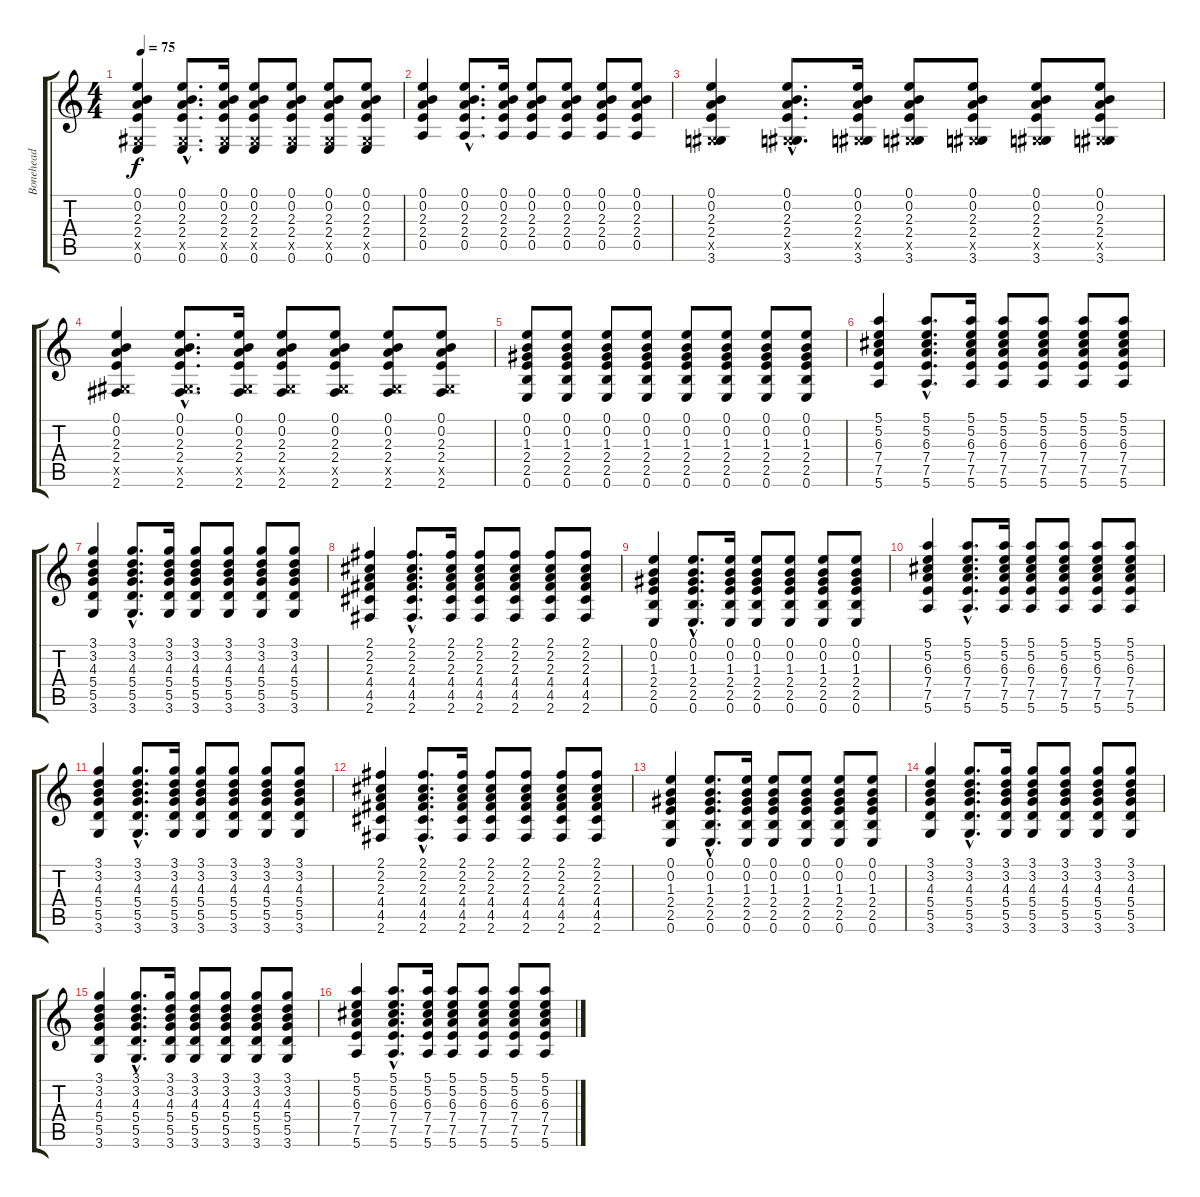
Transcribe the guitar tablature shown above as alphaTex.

\track ("Bonehead" "Bonehead") {instrument acousticguitarsteel}
\staff {score tabs}
\tuning (E4 B3 G3 D3 A2 E2) {hide}
\ts (4 4)
\tempo 75
\clef g2
\ks c
(0.1 0.2 2.3 2.4 -1.5{x} 0.6).4{dy f} (0.1{hac} 0.2{hac} 2.3{hac} 2.4{hac} -1.5{hac x} 0.6{hac}).8{d} (0.1 0.2 2.3 2.4 -1.5{x} 0.6).16 (0.1 0.2 2.3 2.4 -1.5{x} 0.6).8 (0.1 0.2 2.3 2.4 -1.5{x} 0.6).8 (0.1 0.2 2.3 2.4 -1.5{x} 0.6).8 (0.1 0.2 2.3 2.4 -1.5{x} 0.6).8 |
(0.1 0.2 2.3 2.4 0.5).4 (0.1{hac} 0.2{hac} 2.3{hac} 2.4{hac} 0.5{hac}).8{d} (0.1 0.2 2.3 2.4 0.5).16 (0.1 0.2 2.3 2.4 0.5).8 (0.1 0.2 2.3 2.4 0.5).8 (0.1 0.2 2.3 2.4 0.5).8 (0.1 0.2 2.3 2.4 0.5).8 |
(0.1 0.2 2.3 2.4 -1.5{x} 3.6).4 (0.1{hac} 0.2{hac} 2.3{hac} 2.4{hac} -1.5{hac x} 3.6{hac}).8{d} (0.1 0.2 2.3 2.4 -1.5{x} 3.6).16 (0.1 0.2 2.3 2.4 -1.5{x} 3.6).8 (0.1 0.2 2.3 2.4 -1.5{x} 3.6).8 (0.1 0.2 2.3 2.4 -1.5{x} 3.6).8 (0.1 0.2 2.3 2.4 -1.5{x} 3.6).8 |
(0.1 0.2 2.3 2.4 -1.5{x} 2.6).4 (0.1{hac} 0.2{hac} 2.3{hac} 2.4{hac} -1.5{hac x} 2.6{hac}).8{d} (0.1 0.2 2.3 2.4 -1.5{x} 2.6).16 (0.1 0.2 2.3 2.4 -1.5{x} 2.6).8 (0.1 0.2 2.3 2.4 -1.5{x} 2.6).8 (0.1 0.2 2.3 2.4 -1.5{x} 2.6).8 (0.1 0.2 2.3 2.4 -1.5{x} 2.6).8 |
(0.1 0.2 1.3 2.4 2.5 0.6).8{volume 11 instrument overdrivenguitar} (0.1 0.2 1.3 2.4 2.5 0.6).8 (0.1 0.2 1.3 2.4 2.5 0.6).8 (0.1 0.2 1.3 2.4 2.5 0.6).8 (0.1 0.2 1.3 2.4 2.5 0.6).8 (0.1 0.2 1.3 2.4 2.5 0.6).8 (0.1 0.2 1.3 2.4 2.5 0.6).8 (0.1 0.2 1.3 2.4 2.5 0.6).8 |
(5.1 5.2 6.3 7.4 7.5 5.6).4 (5.1{hac} 5.2{hac} 6.3{hac} 7.4{hac} 7.5{hac} 5.6{hac}).8{d} (5.1 5.2 6.3 7.4 7.5 5.6).16 (5.1 5.2 6.3 7.4 7.5 5.6).8 (5.1 5.2 6.3 7.4 7.5 5.6).8 (5.1 5.2 6.3 7.4 7.5 5.6).8 (5.1 5.2 6.3 7.4 7.5 5.6).8 |
(3.1 3.2 4.3 5.4 5.5 3.6).4 (3.1{hac} 3.2{hac} 4.3{hac} 5.4{hac} 5.5{hac} 3.6{hac}).8{d} (3.1 3.2 4.3 5.4 5.5 3.6).16 (3.1 3.2 4.3 5.4 5.5 3.6).8 (3.1 3.2 4.3 5.4 5.5 3.6).8 (3.1 3.2 4.3 5.4 5.5 3.6).8 (3.1 3.2 4.3 5.4 5.5 3.6).8 |
(2.1 2.2 2.3 4.4 4.5 2.6).4 (2.1{hac} 2.2{hac} 2.3{hac} 4.4{hac} 4.5{hac} 2.6{hac}).8{d} (2.1 2.2 2.3 4.4 4.5 2.6).16 (2.1 2.2 2.3 4.4 4.5 2.6).8 (2.1 2.2 2.3 4.4 4.5 2.6).8 (2.1 2.2 2.3 4.4 4.5 2.6).8 (2.1 2.2 2.3 4.4 4.5 2.6).8 |
(0.1 0.2 1.3 2.4 2.5 0.6).4 (0.1{hac} 0.2{hac} 1.3{hac} 2.4{hac} 2.5{hac} 0.6{hac}).8{d} (0.1 0.2 1.3 2.4 2.5 0.6).16 (0.1 0.2 1.3 2.4 2.5 0.6).8 (0.1 0.2 1.3 2.4 2.5 0.6).8 (0.1 0.2 1.3 2.4 2.5 0.6).8 (0.1 0.2 1.3 2.4 2.5 0.6).8 |
(5.1 5.2 6.3 7.4 7.5 5.6).4 (5.1{hac} 5.2{hac} 6.3{hac} 7.4{hac} 7.5{hac} 5.6{hac}).8{d} (5.1 5.2 6.3 7.4 7.5 5.6).16 (5.1 5.2 6.3 7.4 7.5 5.6).8 (5.1 5.2 6.3 7.4 7.5 5.6).8 (5.1 5.2 6.3 7.4 7.5 5.6).8 (5.1 5.2 6.3 7.4 7.5 5.6).8 |
(3.1 3.2 4.3 5.4 5.5 3.6).4 (3.1{hac} 3.2{hac} 4.3{hac} 5.4{hac} 5.5{hac} 3.6{hac}).8{d} (3.1 3.2 4.3 5.4 5.5 3.6).16 (3.1 3.2 4.3 5.4 5.5 3.6).8 (3.1 3.2 4.3 5.4 5.5 3.6).8 (3.1 3.2 4.3 5.4 5.5 3.6).8 (3.1 3.2 4.3 5.4 5.5 3.6).8 |
(2.1 2.2 2.3 4.4 4.5 2.6).4 (2.1{hac} 2.2{hac} 2.3{hac} 4.4{hac} 4.5{hac} 2.6{hac}).8{d} (2.1 2.2 2.3 4.4 4.5 2.6).16 (2.1 2.2 2.3 4.4 4.5 2.6).8 (2.1 2.2 2.3 4.4 4.5 2.6).8 (2.1 2.2 2.3 4.4 4.5 2.6).8 (2.1 2.2 2.3 4.4 4.5 2.6).8 |
(0.1 0.2 1.3 2.4 2.5 0.6).4 (0.1{hac} 0.2{hac} 1.3{hac} 2.4{hac} 2.5{hac} 0.6{hac}).8{d} (0.1 0.2 1.3 2.4 2.5 0.6).16 (0.1 0.2 1.3 2.4 2.5 0.6).8 (0.1 0.2 1.3 2.4 2.5 0.6).8 (0.1 0.2 1.3 2.4 2.5 0.6).8 (0.1 0.2 1.3 2.4 2.5 0.6).8 |
(3.1 3.2 4.3 5.4 5.5 3.6).4 (3.1{hac} 3.2{hac} 4.3{hac} 5.4{hac} 5.5{hac} 3.6{hac}).8{d} (3.1 3.2 4.3 5.4 5.5 3.6).16 (3.1 3.2 4.3 5.4 5.5 3.6).8 (3.1 3.2 4.3 5.4 5.5 3.6).8 (3.1 3.2 4.3 5.4 5.5 3.6).8 (3.1 3.2 4.3 5.4 5.5 3.6).8 |
(3.1 3.2 4.3 5.4 5.5 3.6).4 (3.1{hac} 3.2{hac} 4.3{hac} 5.4{hac} 5.5{hac} 3.6{hac}).8{d} (3.1 3.2 4.3 5.4 5.5 3.6).16 (3.1 3.2 4.3 5.4 5.5 3.6).8 (3.1 3.2 4.3 5.4 5.5 3.6).8 (3.1 3.2 4.3 5.4 5.5 3.6).8 (3.1 3.2 4.3 5.4 5.5 3.6).8 |
(5.1 5.2 6.3 7.4 7.5 5.6).4 (5.1{hac} 5.2{hac} 6.3{hac} 7.4{hac} 7.5{hac} 5.6{hac}).8{d} (5.1 5.2 6.3 7.4 7.5 5.6).16 (5.1 5.2 6.3 7.4 7.5 5.6).8 (5.1 5.2 6.3 7.4 7.5 5.6).8 (5.1 5.2 6.3 7.4 7.5 5.6).8 (5.1 5.2 6.3 7.4 7.5 5.6).8
